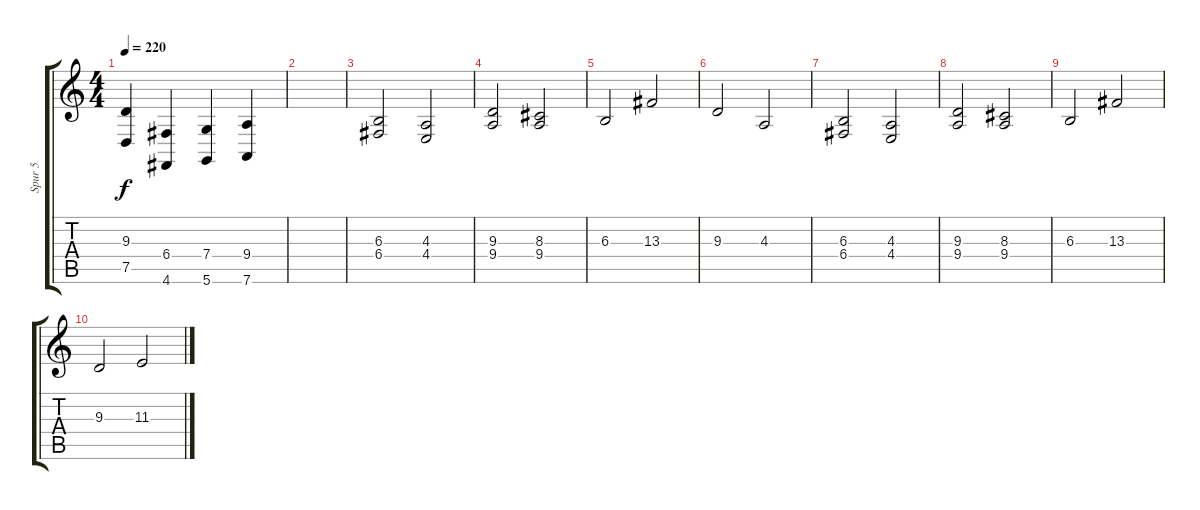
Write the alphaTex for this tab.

\track ("Spur 5" "Spur 5") {instrument choiraahs}
\staff {score tabs}
\tuning (D4 A3 F3 C3 G2 D2) {hide}
\ts (4 4)
\tempo 220
\clef g2
\ks c
(9.3 7.5).4{dy f} (6.4 4.6).4 (7.4 5.6).4 (9.4 7.6).4 |
|
(6.3 6.4).2 (4.3 4.4).2 |
(9.3 9.4).2 (8.3 9.4).2 |
6.3.2 13.3.2 |
9.3.2 4.3.2 |
(6.3 6.4).2 (4.3 4.4).2 |
(9.3 9.4).2 (8.3 9.4).2 |
6.3.2 13.3.2 |
9.3.2 11.3.2
